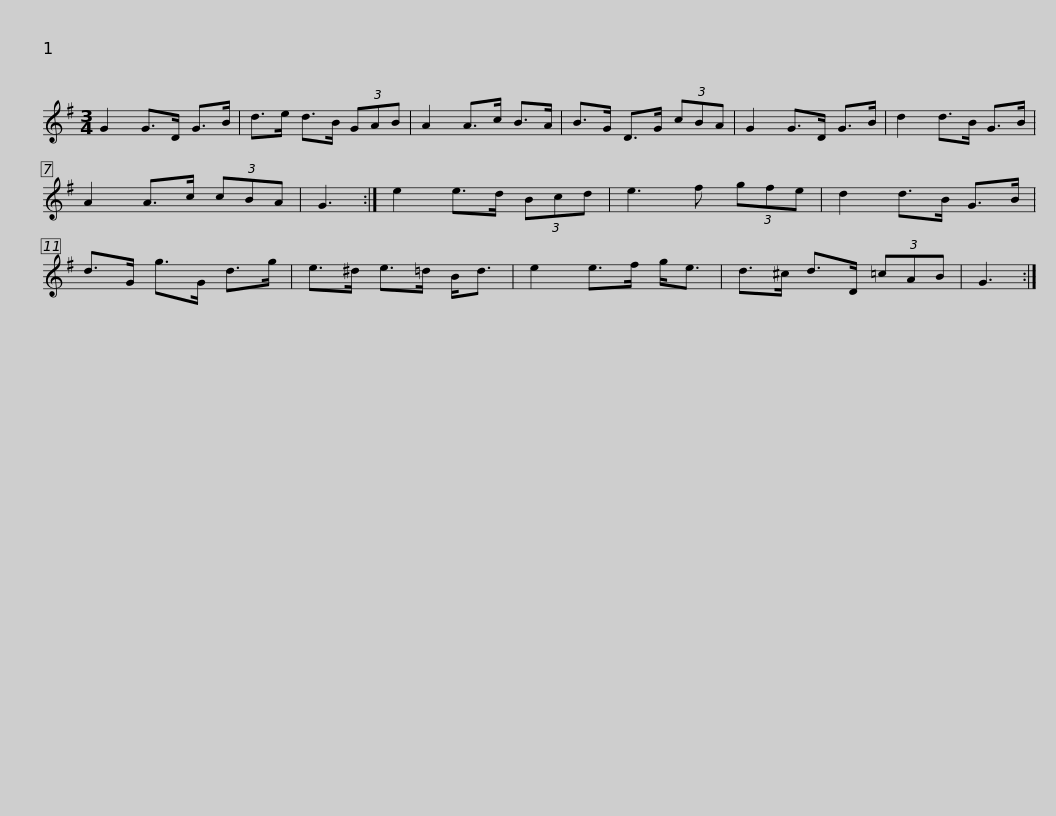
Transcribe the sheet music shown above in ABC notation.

X:1
L:1/8
M:3/4
I:linebreak $
K:G
V:1 treble
V:1
 G2 G>D G>B | d>e d>B (3GAB | A2 A>c B>A | B>G D>G (3cBA | G2 G>D G>B | %5
 d2 d>B G>B | A2 A>c (3cBA |$ G3 :| e2 e>d (3Bcd | e3 f (3gfe | %10
 d2 d>B G>B | d>G g>G d>g | e>^d e>=d B<d | e2 e>f g<e |$ d>^c d>D (3=cAB | %15
 G3 :| %16
